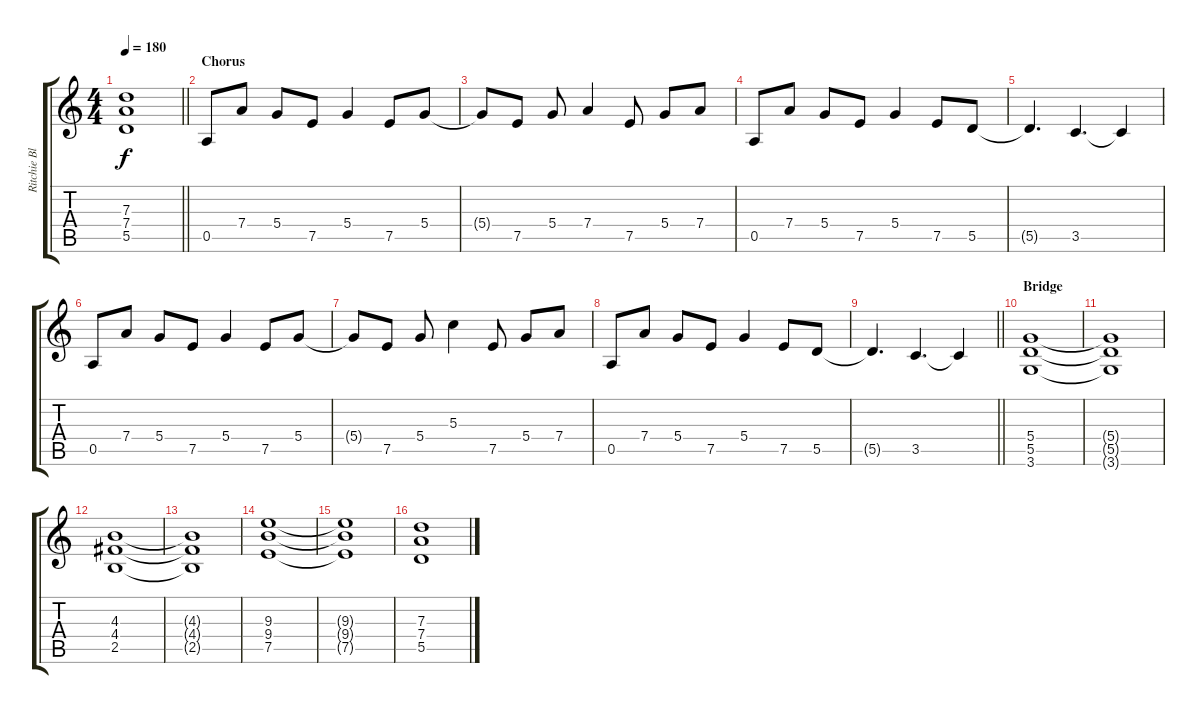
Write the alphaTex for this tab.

\track ("Ritchie Blackmore 2" "Ritchie Bl") {instrument overdrivenguitar}
\staff {score tabs}
\tuning (E4 B3 G3 D3 A2 E2) {hide}
\ts (4 4)
\tempo 180
\clef g2
\barLineRight lightlight
\ks aminor
(7.3{t} 7.4{t} 5.5{t}).1{dy f} |
\section ("" "Chorus")
\ks c
0.5.8 7.4.8 5.4.8 7.5.8 5.4.4 7.5.8 5.4.8 |
5.4{t}.8 7.5.8 5.4.8 7.4.4 7.5.8 5.4.8 7.4.8 |
0.5.8 7.4.8 5.4.8 7.5.8 5.4.4 7.5.8 5.5.8 |
5.5{t}.4{d} 3.5.4{d} 3.5{t}.4 |
0.5.8 7.4.8 5.4.8 7.5.8 5.4.4 7.5.8 5.4.8 |
5.4{t}.8 7.5.8 5.4.8 5.3.4 7.5.8 5.4.8 7.4.8 |
0.5.8 7.4.8 5.4.8 7.5.8 5.4.4 7.5.8 5.5.8 |
\barLineRight lightlight
5.5{t}.4{d} 3.5.4{d} 3.5{t}.4 |
\section ("" "Bridge")
\ks aminor
(5.4 5.5 3.6).1 |
(5.4{t} 5.5{t} 3.6{t}).1 |
(4.3 4.4 2.5).1 |
(4.3{t} 4.4{t} 2.5{t}).1 |
(9.3 9.4 7.5).1 |
(9.3{t} 9.4{t} 7.5{t}).1 |
(7.3 7.4 5.5).1
